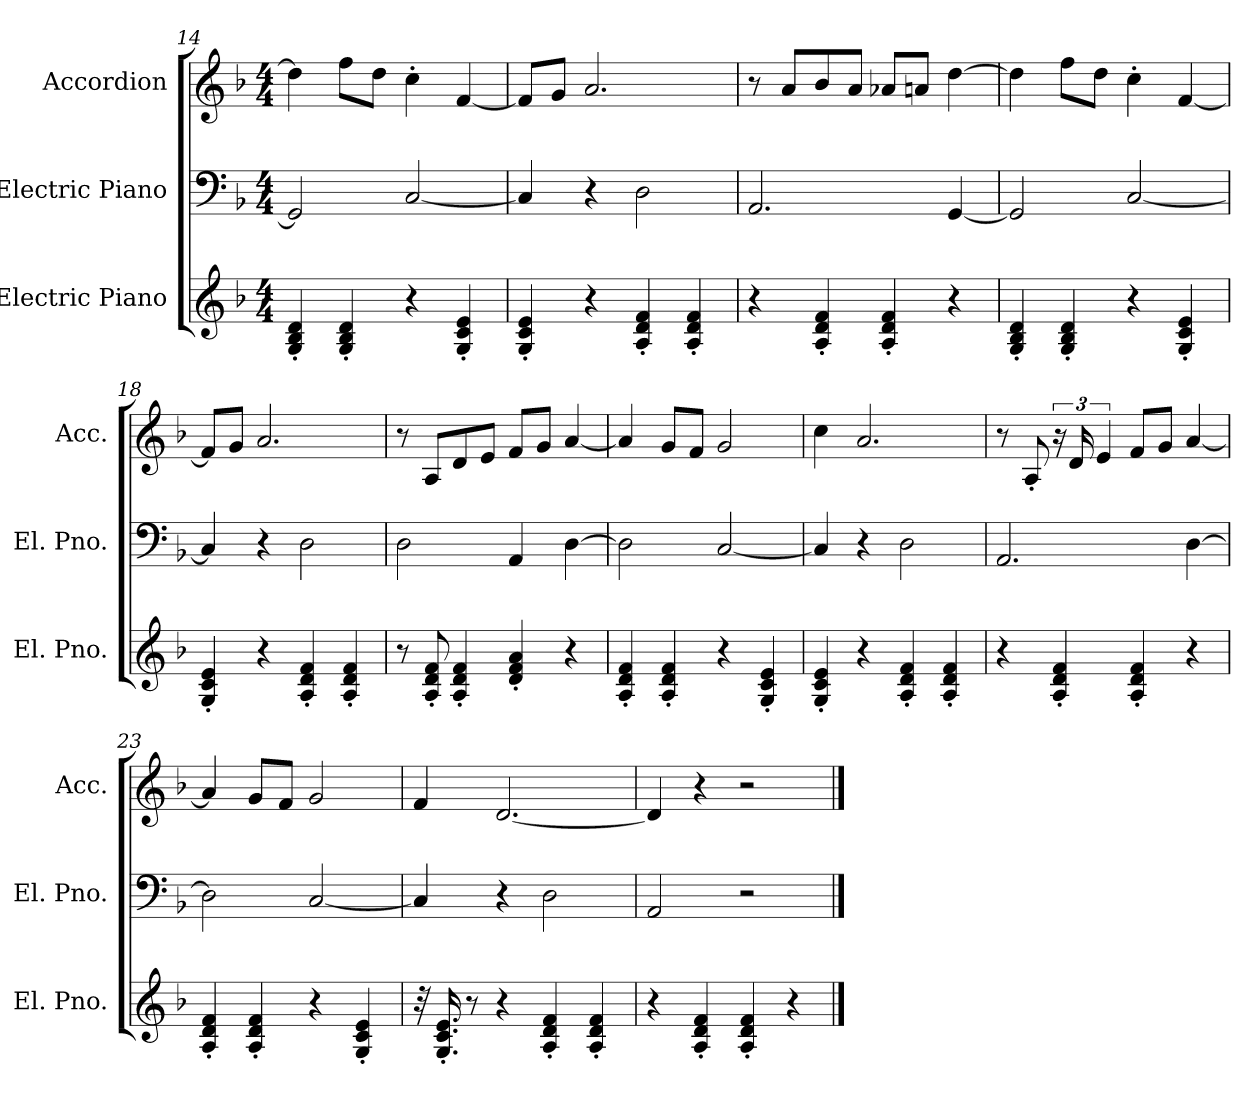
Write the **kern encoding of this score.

**kern	**kern	**kern
*part3	*part2	*part1
*staff3	*staff2	*staff1
*I"Electric Piano	*I"Electric Piano	*I"Accordion
*I'El. Pno.	*I'El. Pno.	*I'Acc.
*clefG2	*clefF4	*clefG2
*k[b-]	*k[b-]	*k[b-]
*M4/4	*M4/4	*M4/4
=14	=14	=14
4G/' 4B-/' 4d/'	2GG/]	4dd\]
4G/' 4B-/' 4d/'	.	8ff\L
.	.	8dd\J
4r	[2C/	4cc'\
4G/' 4c/' 4e/'	.	[4f/
=15	=15	=15
4G/' 4c/' 4e/'	4C/]	8f/L]
.	.	8g/J
4r	4r	2.a/
4A/' 4d/' 4f/'	2D\	.
4A/' 4d/' 4f/'	.	.
=16	=16	=16
4r	2.AA/	8r
.	.	8a/L
4A/' 4d/' 4f/'	.	8b-/
.	.	8a/J
4A/' 4d/' 4f/'	.	8a-X/L
.	.	8an/J
4r	[4GG/	[4dd\
=17	=17	=17
4G/' 4B-/' 4d/'	2GG/]	4dd\]
4G/' 4B-/' 4d/'	.	8ff\L
.	.	8dd\J
4r	[2C/	4cc'\
4G/' 4c/' 4e/'	.	[4f/
!!LO:LB:g=z
=18	=18	=18
4G/' 4c/' 4e/'	4C/]	8f/L]
.	.	8g/J
4r	4r	2.a/
4A/' 4d/' 4f/'	2D\	.
4A/' 4d/' 4f/'	.	.
=19	=19	=19
8r	2D\	8r
8A/' 8d/' 8f/'	.	8A/L
4A/' 4d/' 4f/'	.	8d/
.	.	8e/J
4d/' 4f/' 4a/'	4AA/	8f/L
.	.	8g/J
4r	[4D\	[4a/
=20	=20	=20
4A/' 4d/' 4f/'	2D\]	4a/]
4A/' 4d/' 4f/'	.	8g/L
.	.	8f/J
4r	[2C/	2g/
4G/' 4c/' 4e/'	.	.
=21	=21	=21
4G/' 4c/' 4e/'	4C/]	4cc\
4r	4r	2.a/
4A/' 4d/' 4f/'	2D\	.
4A/' 4d/' 4f/'	.	.
=22	=22	=22
4r	2.AA/	8r
.	.	8A'/
4A/' 4d/' 4f/'	.	24r
.	.	24d/
.	.	6e/
4A/' 4d/' 4f/'	.	8f/L
.	.	8g/J
4r	[4D\	[4a/
=23	=23	=23
4A/' 4d/' 4f/'	2D\]	4a/]
4A/' 4d/' 4f/'	.	8g/L
.	.	8f/J
4r	[2C/	2g/
4G/' 4c/' 4e/'	.	.
!!LO:PB:g=z
=24	=24	=24
32r	4C/]	4f/
16.G/' 16.c/' 16.e/'	.	.
8r	.	.
4r	4r	[2.d/
4A/' 4d/' 4f/'	2D\	.
4A/' 4d/' 4f/'	.	.
=25	=25	=25
4r	2AA/	4d/]
4A/' 4d/' 4f/'	.	4r
4A/' 4d/' 4f/'	2r	2r
4r	.	.
==	==	==
*-	*-	*-
